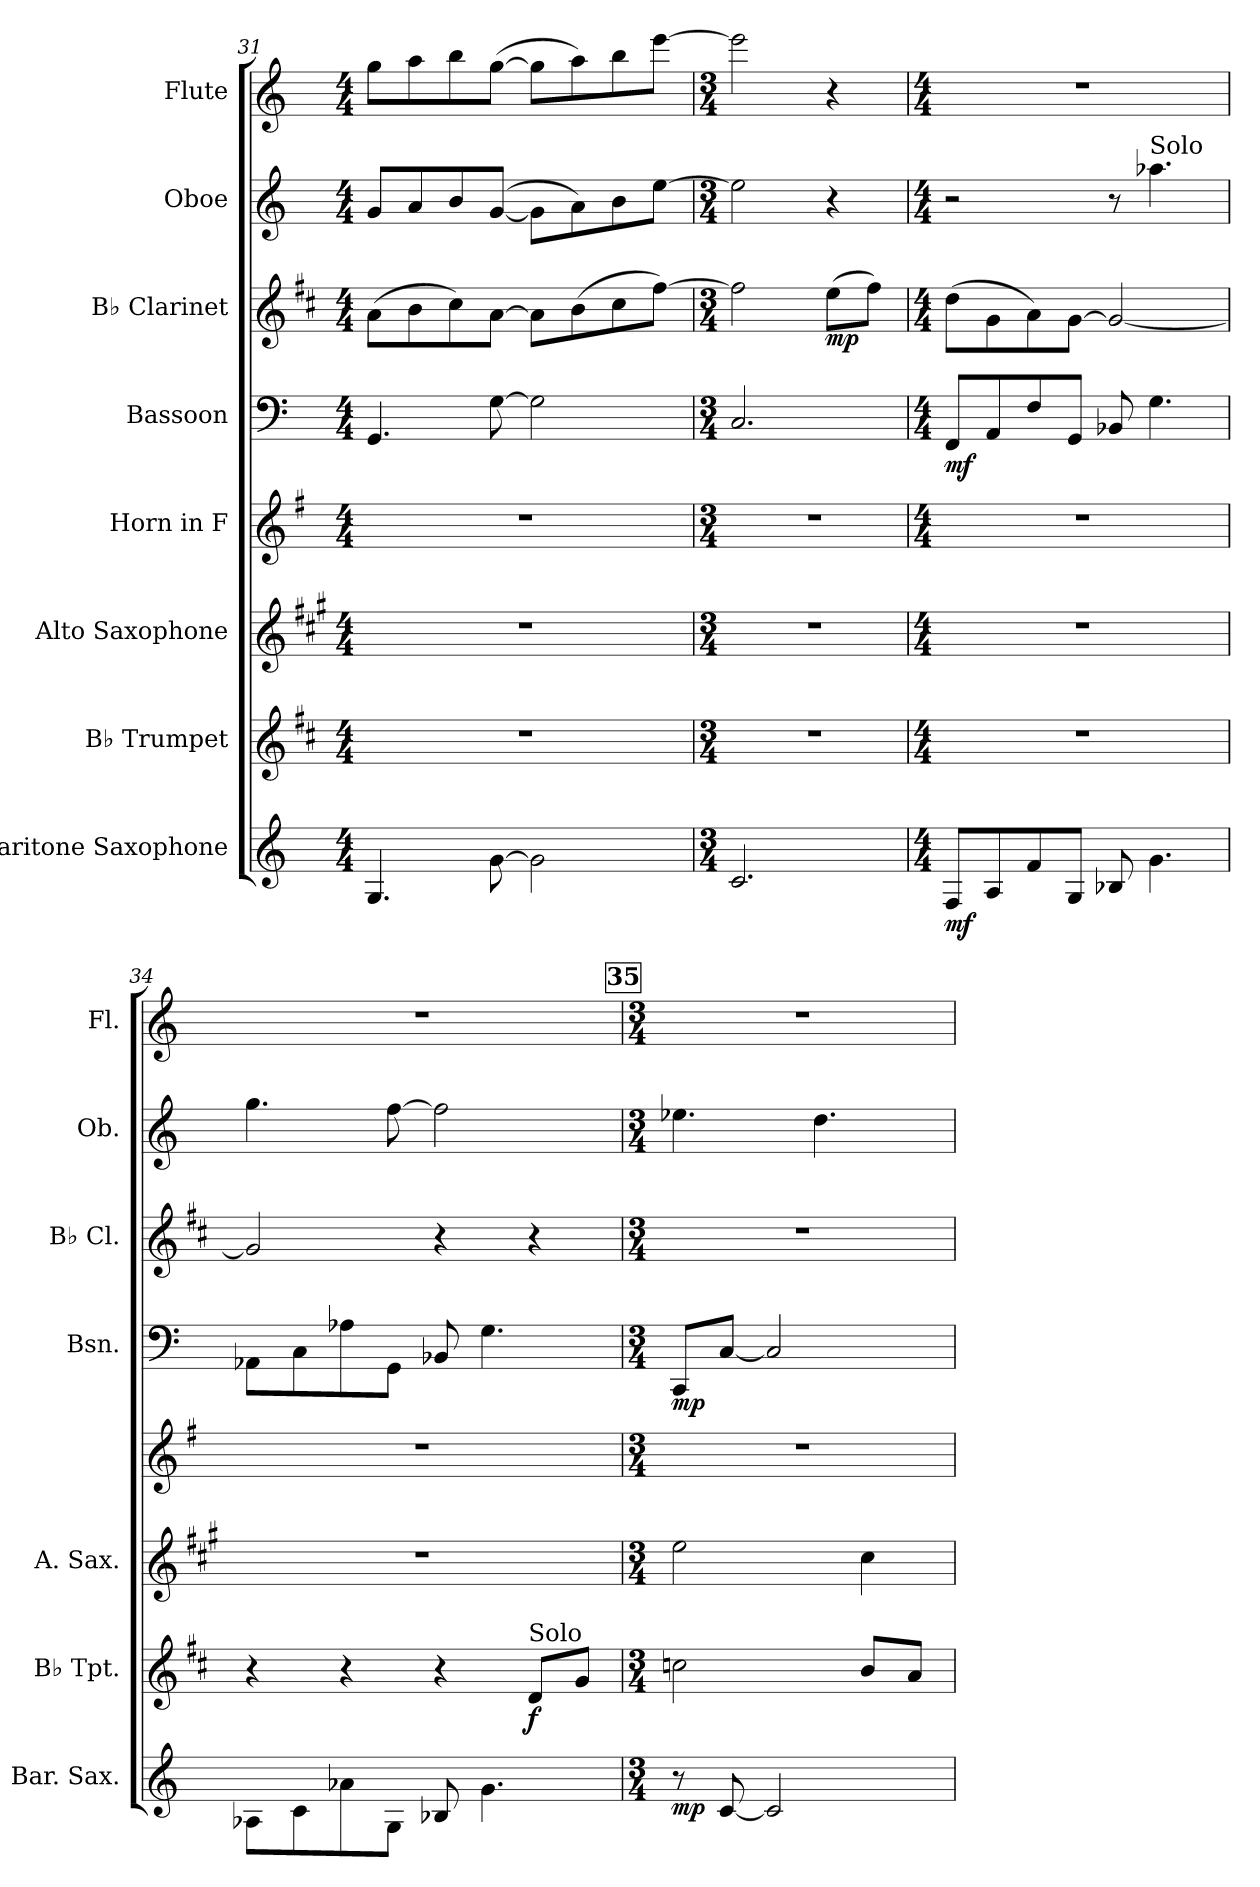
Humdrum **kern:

**kern	**dynam	**kern	**dynam	**kern	**kern	**kern	**dynam	**kern	**dynam	**kern	**kern
*part8	*part8	*part7	*part7	*part6	*part5	*part4	*part4	*part3	*part3	*part2	*part1
*staff8	*staff8	*staff7	*staff7	*staff6	*staff5	*staff4	*staff4	*staff3	*staff3	*staff2	*staff1
*I"Baritone Saxophone	*	*I"B♭ Trumpet	*	*I"Alto Saxophone	*I"Horn in F	*I"Bassoon	*	*I"B♭ Clarinet	*	*I"Oboe	*I"Flute
*I'Bar. Sax.	*	*I'B♭ Tpt.	*	*I'A. Sax.	*	*I'Bsn.	*	*I'B♭ Cl.	*	*I'Ob.	*I'Fl.
*clefG2	*	*clefG2	*	*clefG2	*clefG2	*clefF4	*	*clefG2	*	*clefG2	*clefG2
*ITrd12c21	*	*ITrd1c2	*	*ITrd5c9	*ITrd4c7	*	*	*ITrd1c2	*	*	*
*k[]	*	*k[]	*	*k[]	*k[]	*k[]	*	*k[]	*	*k[]	*k[]
*M4/4	*	*M4/4	*	*M4/4	*M4/4	*M4/4	*	*M4/4	*	*M4/4	*M4/4
=31	=31	=31	=31	=31	=31	=31	=31	=31	=31	=31	=31
4.GG/	.	1r	.	1r	1r	4.GG/	.	(>8g\L	.	8g/L	8gg\L
.	.	.	.	.	.	.	.	8a\	.	8a/	8aa\
.	.	.	.	.	.	.	.	8b\)	.	8b/	8bb\
[8G\	.	.	.	.	.	[8G\	.	[8g\J	.	(>[8g/J	(>[8gg\J
2G\]	.	.	.	.	.	2G\]	.	8g\L]	.	8g\L]	8gg\L]
.	.	.	.	.	.	.	.	(>8a\	.	8a\)	8aa\)
.	.	.	.	.	.	.	.	8b\	.	8b\	8bb\
.	.	.	.	.	.	.	.	[8ee\J)	.	[8ee\J	[8eee\J
=32	=32	=32	=32	=32	=32	=32	=32	=32	=32	=32	=32
*M3/4	*	*M3/4	*	*M3/4	*M3/4	*M3/4	*	*M3/4	*	*M3/4	*M3/4
2.C/	.	2.r	.	2.r	2.r	2.C/	.	2ee\]	.	2ee\]	2eee\]
!	!	!	!	!	!	!	!	!	!LO:DY:b	!	!
.	.	.	.	.	.	.	.	(>8dd\L	mp	4r	4r
.	.	.	.	.	.	.	.	8ee\J)	.	.	.
=33	=33	=33	=33	=33	=33	=33	=33	=33	=33	=33	=33
*M4/4	*	*M4/4	*	*M4/4	*M4/4	*M4/4	*	*M4/4	*	*M4/4	*M4/4
!	!LO:DY:b	!	!	!	!	!	!LO:DY:b	!	!	!	!
8FF/L	mf	1r	.	1r	1r	8FF/L	mf	(>8cc\L	.	2r	1r
8AA/	.	.	.	.	.	8AA/	.	8f\	.	.	.
8F/	.	.	.	.	.	8F/	.	8g\)	.	.	.
8GG/J	.	.	.	.	.	8GG/J	.	[8f\J	.	.	.
8BB-X/	.	.	.	.	.	8BB-X/	.	2f/_	.	8r	.
!	!	!	!	!	!	!	!	!	!	!LO:TX:a:t=Solo	!
4.G\	.	.	.	.	.	4.G\	.	.	.	4.aa-X\	.
!!LO:PB:g=z
=34	=34	=34	=34	=34	=34	=34	=34	=34	=34	=34	=34
8AA-X\L	.	4r	.	1r	1r	8AA-X\L	.	2f/]	.	4.gg\	1r
8C\	.	.	.	.	.	8C\	.	.	.	.	.
8A-X\	.	4r	.	.	.	8A-X\	.	.	.	.	.
8GG\J	.	.	.	.	.	8GG\J	.	.	.	[8ff\	.
8BB-X/	.	4r	.	.	.	8BB-X/	.	4r	.	2ff\]	.
4.G\	.	.	.	.	.	4.G\	.	.	.	.	.
!	!	!LO:TX:a:t=Solo	!	!	!	!	!	!	!	!	!
!	!	!	!LO:DY:b	!	!	!	!	!	!	!	!
.	.	8c/L	f	.	.	.	.	4r	.	.	.
.	.	8f/J	.	.	.	.	.	.	.	.	.
!!LO:REH:place=s1:a:B:fs=14:t=35
=35	=35	=35	=35	=35	=35	=35	=35	=35	=35	=35	=35
*M3/4	*	*M3/4	*	*M3/4	*M3/4	*M3/4	*	*M3/4	*	*M3/4	*M3/4
!	!LO:DY:b	!	!	!	!	!	!LO:DY:b	!	!	!	!
8r	mp	2b-X\	.	2g\	2.r	8CC/L	mp	2.r	.	4.ee-X\	2.r
[8C/	.	.	.	.	.	[8C/J	.	.	.	.	.
2C/]	.	.	.	.	.	2C/]	.	.	.	.	.
.	.	.	.	.	.	.	.	.	.	4.dd\	.
.	.	8a/L	.	4e\	.	.	.	.	.	.	.
.	.	8g/J	.	.	.	.	.	.	.	.	.
=	=	=	=	=	=	=	=	=	=	=	=
*-	*-	*-	*-	*-	*-	*-	*-	*-	*-	*-	*-
